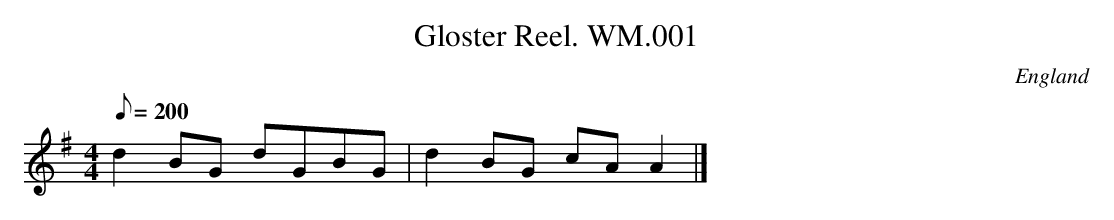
X:1
T:Gloster Reel. WM.001
M:4/4
L:1/8
Q:200
O:England
K:G
d2BG dGBG|d2BG cAA2|]
